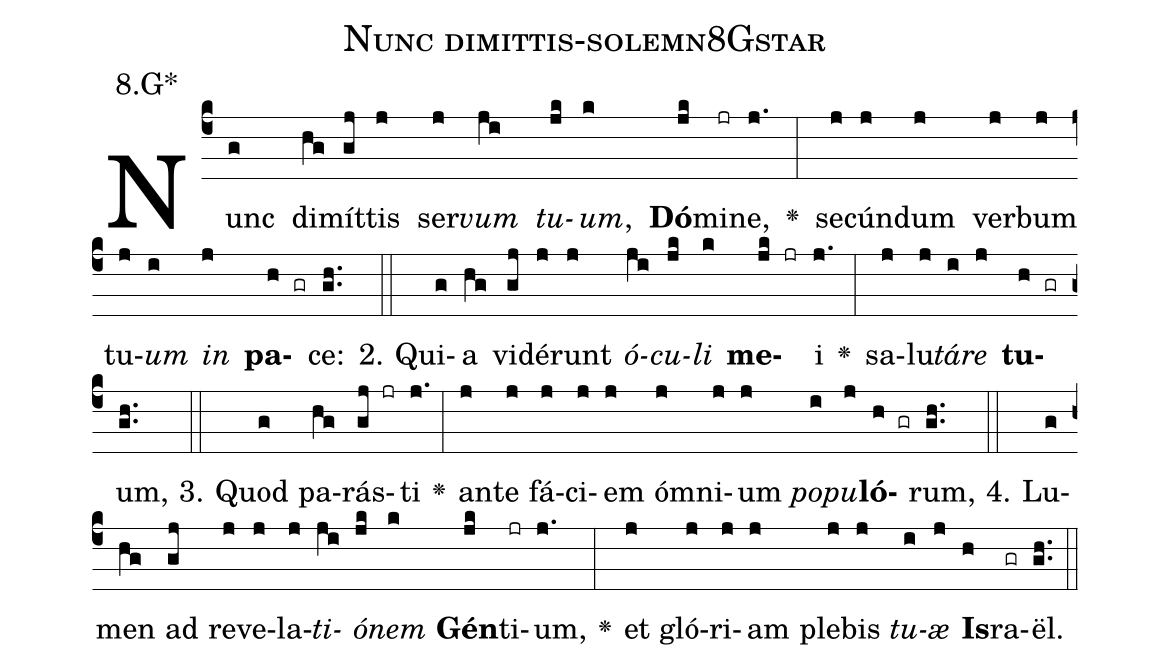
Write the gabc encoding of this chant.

name: Nunc dimittis-solemn8Gstar;
annotation: 8.G*;
%%
(c4)Nunc(g) di(hg)mít(gj)tis(j) ser(j)<i>vum</i>(ji) <i>tu</i>(jk)<i>um</i>,(k) <b>Dó</b>(jk)mi(jr)ne,(j.) <v>\greheightstar</v>(:) se(j)cún(j)dum(j) ver(j)bum(j) tu(j)<i>um</i>(i) <i>in</i>(j) <b>pa</b>(h gr)ce:(gh..) (::)
2. Qui(g)a(hg) vi(gj)dé(j)runt(j) <i>ó</i>(ji)<i>cu</i>(jk)<i>li</i>(k) <b>me</b>(jk jr)i(j.) <v>\greheightstar</v>(:) sa(j)lu(j)<i>tá</i>(i)<i>re</i>(j) <b>tu</b>(h gr)um,(gh..) (::)
3. Quod(g) pa(hg)rás(gj jr)ti(j.) <v>\greheightstar</v>(:) an(j)te(j) fá(j)ci(j)em(j) óm(j)ni(j)um(j) <i>po</i>(i)<i>pu</i>(j)<b>ló</b>(h gr)rum,(gh..) (::)
4. Lu(g)men(hg) ad(gj) re(j)ve(j)la(j)<i>ti</i>(ji)<i>ó</i>(jk)<i>nem</i>(k) <b>Gén</b>(jk)ti(jr)um,(j.) <v>\greheightstar</v>(:) et(j) gló(j)ri(j)am(j) ple(j)bis(j) <i>tu</i>(i)<i>æ</i>(j) <b>Is</b>(h)ra(gr)ël.(gh..) (::)
